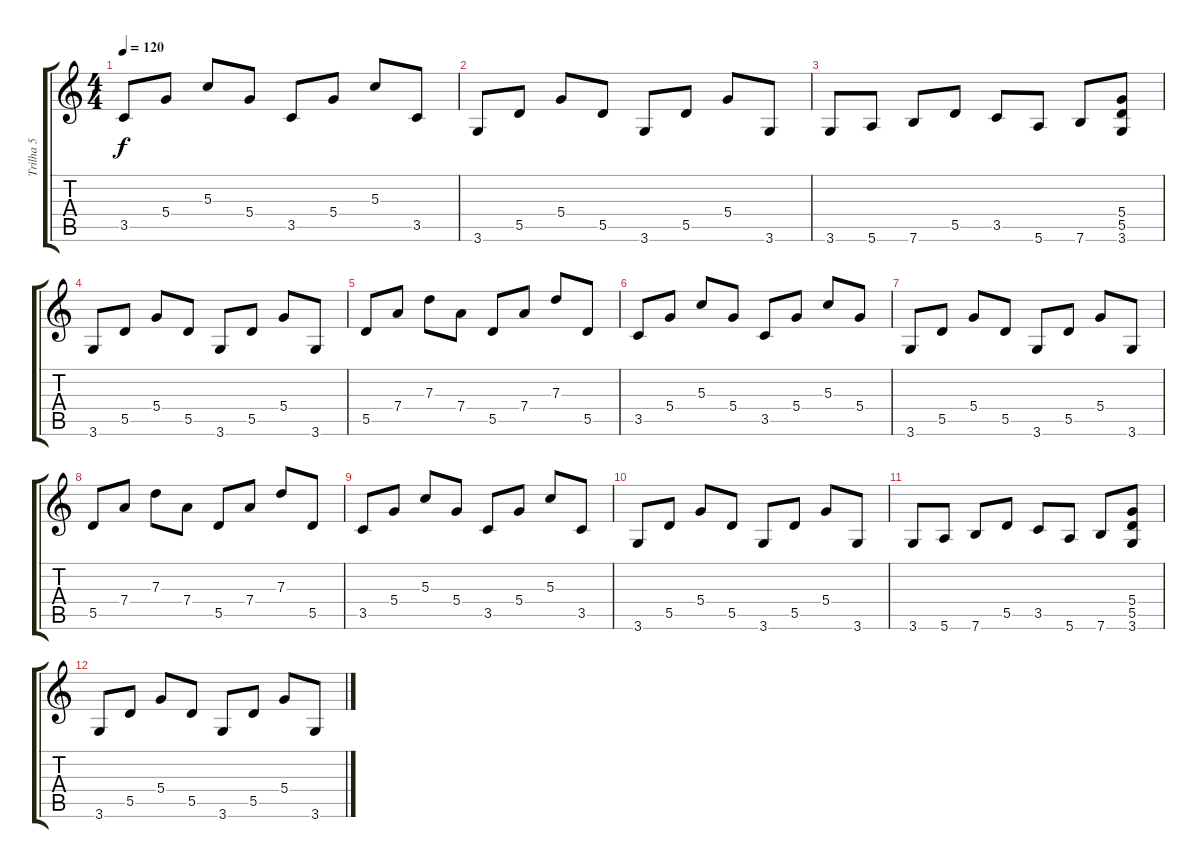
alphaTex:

\track ("Trilha 5" "Trilha 5") {instrument electricguitarclean}
\staff {score tabs}
\tuning (E4 B3 G3 D3 A2 E2) {hide}
\ts (4 4)
\tempo 120
\clef g2
\ks c
3.5.8{dy f} 5.4.8 5.3.8 5.4.8 3.5.8 5.4.8 5.3.8 3.5.8 |
3.6.8 5.5.8 5.4.8 5.5.8 3.6.8 5.5.8 5.4.8 3.6.8 |
3.6.8 5.6.8 7.6.8 5.5.8 3.5.8 5.6.8 7.6.8 (5.4 5.5 3.6).8 |
3.6.8 5.5.8 5.4.8 5.5.8 3.6.8 5.5.8 5.4.8 3.6.8 |
5.5.8 7.4.8 7.3.8 7.4.8 5.5.8 7.4.8 7.3.8 5.5.8 |
3.5.8 5.4.8 5.3.8 5.4.8 3.5.8 5.4.8 5.3.8 5.4.8 |
3.6.8 5.5.8 5.4.8 5.5.8 3.6.8 5.5.8 5.4.8 3.6.8 |
5.5.8 7.4.8 7.3.8 7.4.8 5.5.8 7.4.8 7.3.8 5.5.8 |
3.5.8 5.4.8 5.3.8 5.4.8 3.5.8 5.4.8 5.3.8 3.5.8 |
3.6.8 5.5.8 5.4.8 5.5.8 3.6.8 5.5.8 5.4.8 3.6.8 |
3.6.8 5.6.8 7.6.8 5.5.8 3.5.8 5.6.8 7.6.8 (5.4 5.5 3.6).8 |
3.6.8 5.5.8 5.4.8 5.5.8 3.6.8 5.5.8 5.4.8 3.6.8
